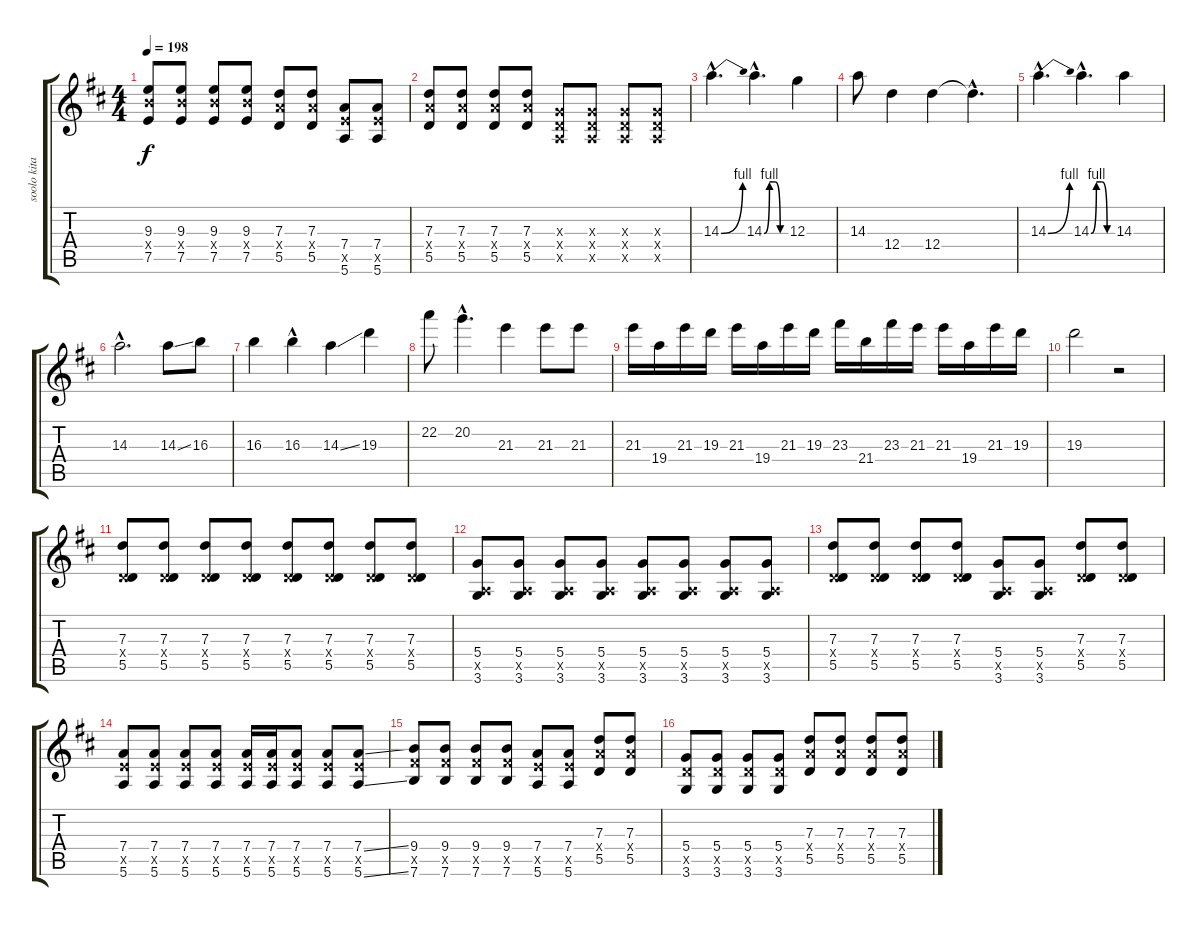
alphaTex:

\track ("soolo kitara" "soolo kita") {instrument overdrivenguitar}
\staff {score tabs}
\tuning (E4 B3 G3 D3 A2 E2) {hide}
\ts (4 4)
\tempo 198
\clef g2
\ks d
(9.3 9.4{x} 7.5).8{dy f} (9.3 9.4{x} 7.5).8 (9.3 9.4{x} 7.5).8 (9.3 9.4{x} 7.5).8 (7.3 7.4{x} 5.5).8 (7.3 7.4{x} 5.5).8 (7.4 7.5{x} 5.6).8 (7.4 7.5{x} 5.6).8 |
(7.3 7.4{x} 5.5).8 (7.3 7.4{x} 5.5).8 (7.3 7.4{x} 5.5).8 (7.3 7.4{x} 5.5).8 (0.3{x} 0.4{x} 0.5{x}).8 (0.3{x} 0.4{x} 0.5{x}).8 (0.3{x} 0.4{x} 0.5{x}).8 (0.3{x} 0.4{x} 0.5{x}).8 |
14.3{be (bend 0 0 60 4) hac}.4{d volume 13} 14.3{be (custom 0 0 15 4 30 4 45 0 60 0) hac}.4{d} 12.3.4 |
14.3.8 12.4.4 12.4.4 12.4{hac t}.4{d} |
14.3{be (bend 0 0 60 4) hac}.4{d} 14.3{be (custom 0 0 15 4 30 4 45 0 60 0) hac}.4{d} 14.3.4 |
14.3{hac}.2{d} 14.3{ss}.8 16.3.8 |
16.3.4 16.3{hac}.4 14.3{ss}.4 19.3.4 |
22.2.8 20.2{hac}.4{d} 21.3.4 21.3.8 21.3.8 |
21.3.16 19.4.16 21.3.16 19.3.16 21.3.16 19.4.16 21.3.16 19.3.16 23.3.16 21.4.16 23.3.16 21.3.16 21.3.16 19.4.16 21.3.16 19.3.16 |
19.3.2 r.2 |
(7.3 0.4{x} 5.5).8{volume 11} (7.3 0.4{x} 5.5).8 (7.3 0.4{x} 5.5).8 (7.3 0.4{x} 5.5).8 (7.3 0.4{x} 5.5).8 (7.3 0.4{x} 5.5).8 (7.3 0.4{x} 5.5).8 (7.3 0.4{x} 5.5).8 |
(5.4 0.5{x} 3.6).8 (5.4 0.5{x} 3.6).8 (5.4 0.5{x} 3.6).8 (5.4 0.5{x} 3.6).8 (5.4 0.5{x} 3.6).8 (5.4 0.5{x} 3.6).8 (5.4 0.5{x} 3.6).8 (5.4 0.5{x} 3.6).8 |
(7.3 0.4{x} 5.5).8 (7.3 0.4{x} 5.5).8 (7.3 0.4{x} 5.5).8 (7.3 0.4{x} 5.5).8 (5.4 0.5{x} 3.6).8 (5.4 0.5{x} 3.6).8 (7.3 0.4{x} 5.5).8 (7.3 0.4{x} 5.5).8 |
(7.4 7.5{x} 5.6).8 (7.4 7.5{x} 5.6).8 (7.4 7.5{x} 5.6).8 (7.4 7.5{x} 5.6).8 (7.4 7.5{x} 5.6).16 (7.4 7.5{x} 5.6).16 (7.4 7.5{x} 5.6).8 (7.4 7.5{x} 5.6).8 (7.4{ss} 7.5{x} 5.6{ss}).8 |
(9.4 9.5{x} 7.6).8 (9.4 9.5{x} 7.6).8 (9.4 9.5{x} 7.6).8 (9.4 9.5{x} 7.6).8 (7.4 7.5{x} 5.6).8 (7.4 7.5{x} 5.6).8 (7.3 7.4{x} 5.5).8 (7.3 7.4{x} 5.5).8 |
(5.4 5.5{x} 3.6).8 (5.4 5.5{x} 3.6).8 (5.4 5.5{x} 3.6).8 (5.4 5.5{x} 3.6).8 (7.3 7.4{x} 5.5).8 (7.3 7.4{x} 5.5).8 (7.3 7.4{x} 5.5).8 (7.3{ss} 7.4{x} 5.5{ss}).8
